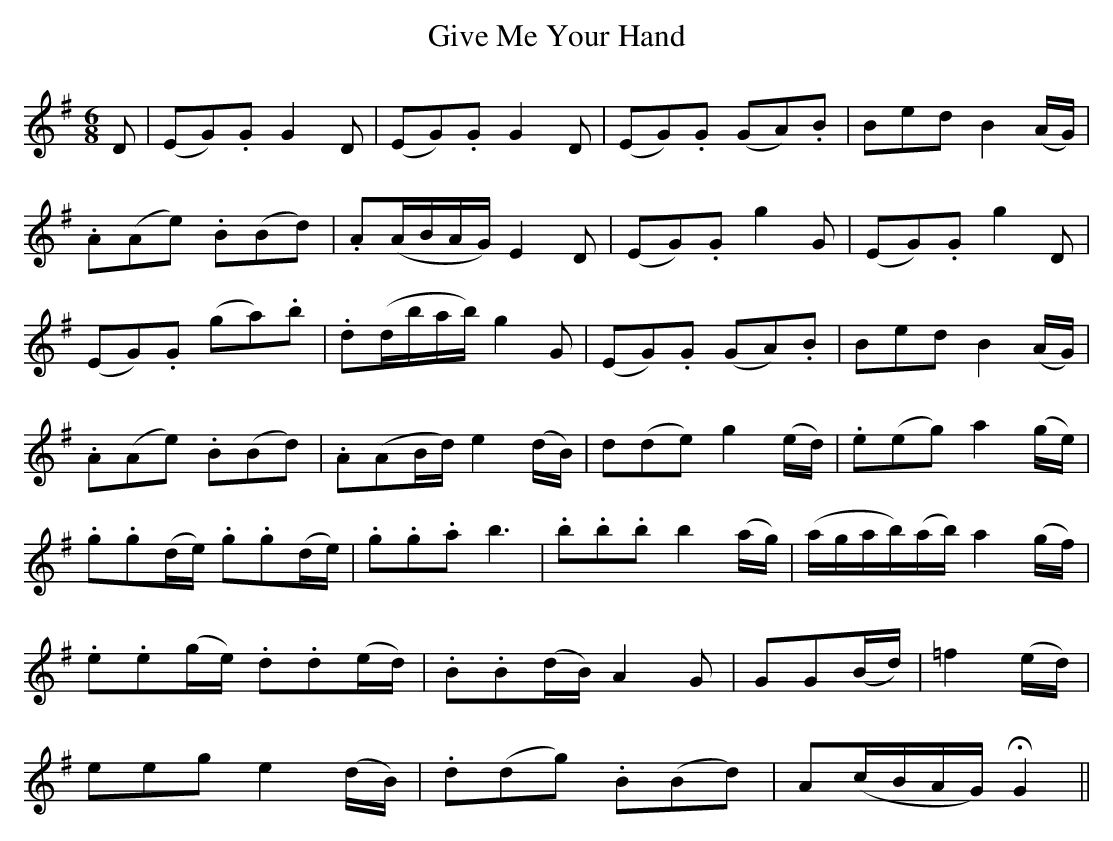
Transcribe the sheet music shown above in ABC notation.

X:1
T: Give Me Your Hand
M: 6/8
L: 1/8
K: G
D | (EG).G ">"G2 D | (EG).G ">"G2 D | (EG).G (GA).B | ">"Bed B2 (A/G/) |
">".A(Ae) .B(Bd) | .A(A/B/A/G/) E2 D | (">"EG).G ">"g2 G | (">"EG).G ">"g2 D |
(EG).G (ga).b | .d(d/b/a/b/) ">"g2 G | (EG).G (GA).B | ">"Bed B2 (A/G/) |
">".A(Ae) .B(Bd) | .A(AB/d/) e2 (d/B/) | d(de) g2 (e/d/) | .e(eg) a2 (g/e/) |
.g.g(d/e/) .g.g(d/e/) | .g.g.a b3 | .b.b.b b2 (a/g/) | (a/g/a/b/)(a/b/) a2 (g/f/) |
.e.e(g/e/) .d.d(e/d/) | .B.B(d/B/) A2 G | GG(B/d/) | =f2 (e/d/) |
eeg e2 (d/B/) | .d(dg) .B(Bd) | A(c/B/A/G/) HG2 ||
